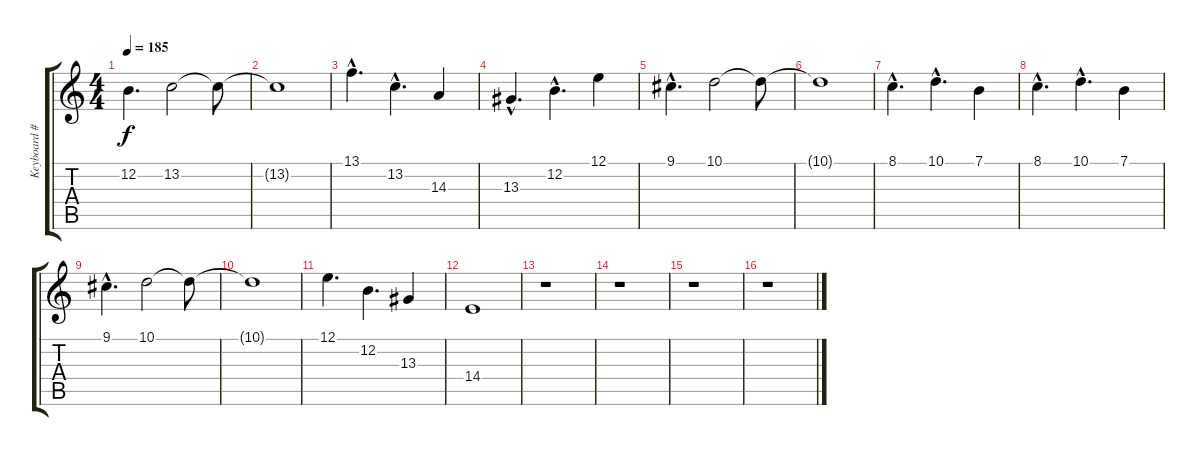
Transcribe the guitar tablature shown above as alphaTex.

\track ("Keyboard #1" "Keyboard #") {instrument fx4atmosphere}
\staff {score tabs}
\tuning (E4 B3 G3 D3 A2 E2) {hide}
\ts (4 4)
\tempo 185
\clef g2
\ks c
12.2.4{d dy f} 13.2.2 13.2{t}.8 |
13.2{t}.1 |
13.1{hac}.4{d} 13.2{hac}.4{d} 14.3.4 |
13.3{hac}.4{d} 12.2{hac}.4{d} 12.1.4 |
9.1{hac}.4{d} 10.1.2 10.1{t}.8 |
10.1{t}.1 |
8.1{hac}.4{d} 10.1{hac}.4{d} 7.1.4 |
8.1{hac}.4{d} 10.1{hac}.4{d} 7.1.4 |
9.1{hac}.4{d} 10.1.2 10.1{t}.8 |
10.1{t}.1 |
12.1.4{d} 12.2.4{d} 13.3.4 |
14.4.1 |
r.1 |
r.1 |
r.1 |
r.1
